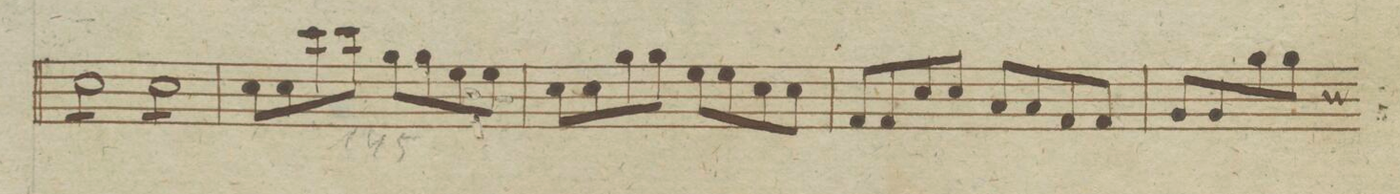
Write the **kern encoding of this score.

**kern	**dynam
*I"Vilone	*
*clefF4	*
*k[b-e-a-]	*
*met(c)	*
*M4/4	*
8E-\Lyy	.
8E-yy\	.
8E-yy\	.
8E-\Jyy	.
8E-\Lyy	.
8E-yy\	.
8E-yy\	.
8E-\Jyy	.
*Xtremolo	*
=141	=141
8E-\Lyy	.
8E-yy\	.
8e-yy\	.
8e-\Jyy	.
8B-\Lyy	.
8B-yy\	.
8Gyy\	.
8G\Jyy	.
=142	=142
8E-\Lyy	.
8E-yy\	.
8B-yy\	.
8B-\Jyy	.
8G\Lyy	.
8Gyy\	.
8E-yy\	.
8E-\Jyy	.
=143	=143
8AA-/Lyy	.
8AA-yy/	.
8E-yy\	.
8E-\Jyy	.
8C/Lyy	.
8Cyy/	.
8AA-yy/	.
8AA-/Jyy	.
=144	=144
8BB-Lyy/	.
8BB-yy/	.
8B-yy\	.
8B-Jyy\	.
*-	*-
